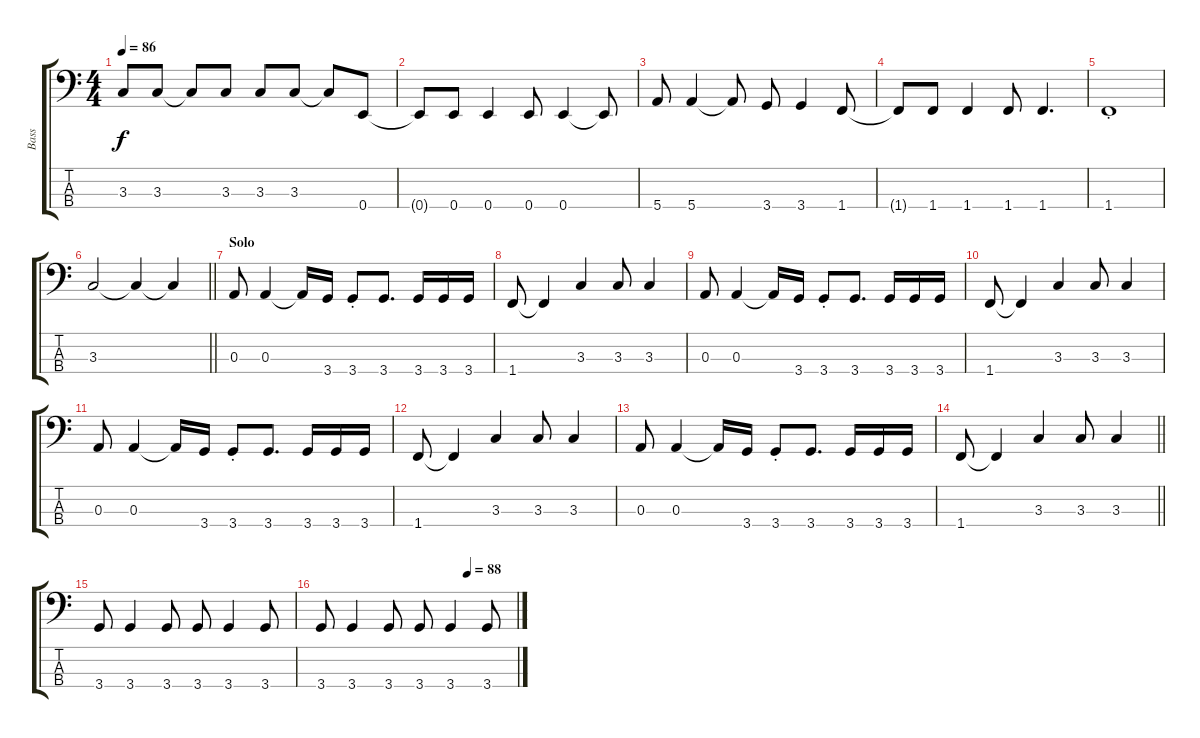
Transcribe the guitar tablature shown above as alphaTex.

\track ("Bass" "Bass") {instrument electricbassfinger}
\staff {score tabs}
\tuning (G2 D2 A1 E1) {hide}
\ts (4 4)
\tempo 86
\clef f4
\ks c
3.3.8{dy f} 3.3.8 3.3{t}.8 3.3.8 3.3.8 3.3.8 3.3{t}.8 0.4.8 |
0.4{t}.8 0.4.8 0.4.4 0.4.8 0.4.4 0.4{t}.8 |
5.4.8 5.4.4 5.4{t}.8 3.4.8 3.4.4 1.4.8 |
1.4{t}.8 1.4.8 1.4.4 1.4.8 1.4.4{d} |
1.4{st}.1 |
\barLineRight lightlight
3.3.2 3.3{t}.4 3.3{t}.4 |
\section ("" "Solo")
0.3.8 0.3.4 0.3{t}.16 3.4.16 3.4{st}.8 3.4.8{d} 3.4.16 3.4.16 3.4.16 |
1.4.8 1.4{t}.4 3.3.4 3.3.8 3.3.4 |
0.3.8 0.3.4 0.3{t}.16 3.4.16 3.4{st}.8 3.4.8{d} 3.4.16 3.4.16 3.4.16 |
1.4.8 1.4{t}.4 3.3.4 3.3.8 3.3.4 |
0.3.8 0.3.4 0.3{t}.16 3.4.16 3.4{st}.8 3.4.8{d} 3.4.16 3.4.16 3.4.16 |
1.4.8 1.4{t}.4 3.3.4 3.3.8 3.3.4 |
0.3.8 0.3.4 0.3{t}.16 3.4.16 3.4{st}.8 3.4.8{d} 3.4.16 3.4.16 3.4.16 |
\barLineRight lightlight
1.4.8 1.4{t}.4 3.3.4 3.3.8 3.3.4 |
3.4.8 3.4.4 3.4.8 3.4.8 3.4.4 3.4.8 |
\tempo (88 0.75)
3.4.8 3.4.4 3.4.8 3.4.8 3.4.4 3.4.8
